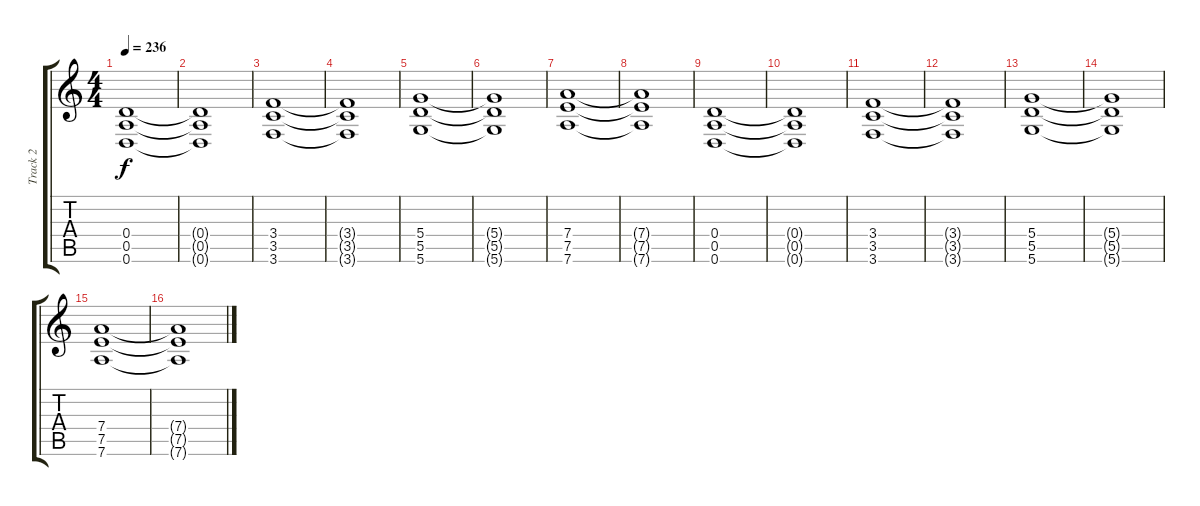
\track ("Track 2" "Track 2") {instrument distortionguitar}
\staff {score tabs}
\tuning (E4 B3 G3 D3 A2 D2) {hide}
\ts (4 4)
\tempo 236
\clef g2
\ks c
(0.4 0.5 0.6).1{dy f} |
(0.4{t} 0.5{t} 0.6{t}).1 |
(3.4 3.5 3.6).1 |
(3.4{t} 3.5{t} 3.6{t}).1 |
(5.4 5.5 5.6).1 |
(5.4{t} 5.5{t} 5.6{t}).1 |
(7.4 7.5 7.6).1 |
(7.4{t} 7.5{t} 7.6{t}).1 |
(0.4 0.5 0.6).1 |
(0.4{t} 0.5{t} 0.6{t}).1 |
(3.4 3.5 3.6).1 |
(3.4{t} 3.5{t} 3.6{t}).1 |
(5.4 5.5 5.6).1 |
(5.4{t} 5.5{t} 5.6{t}).1 |
(7.4 7.5 7.6).1 |
(7.4{t} 7.5{t} 7.6{t}).1
